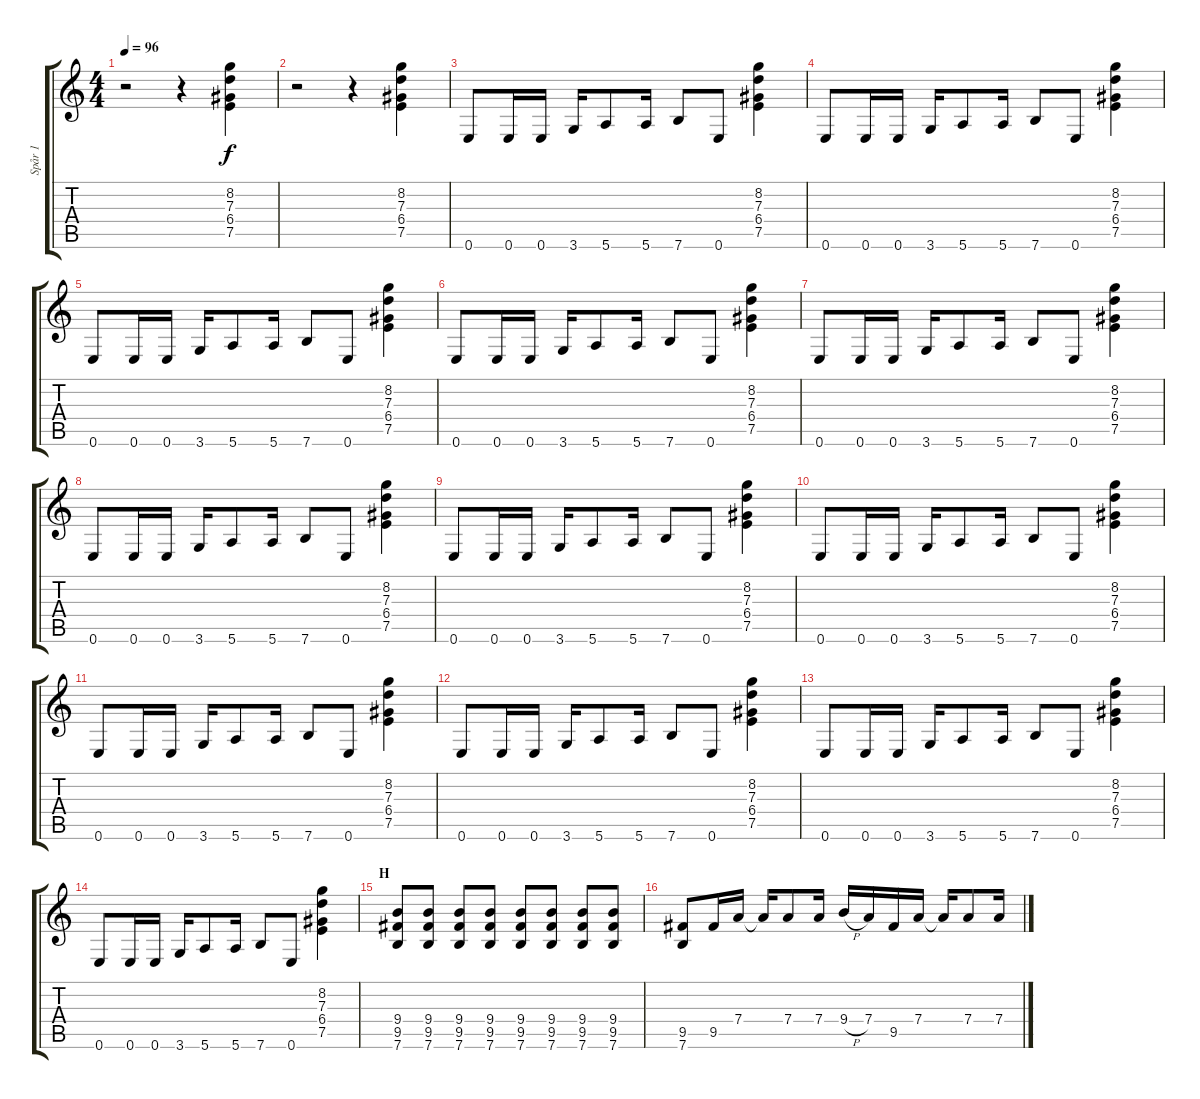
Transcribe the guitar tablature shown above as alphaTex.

\track ("Spår 1" "Spår 1") {instrument distortionguitar}
\staff {score tabs}
\tuning (E4 B3 G3 D3 A2 E2) {hide}
\ts (4 4)
\tempo 96
\clef g2
\ks c
r.2{dy f} r.4 (8.2 7.3 6.4 7.5).4 |
r.2 r.4 (8.2 7.3 6.4 7.5).4 |
0.6.8 0.6.16 0.6.16 3.6.16 5.6.8 5.6.16 7.6.8 0.6.8 (8.2 7.3 6.4 7.5).4 |
0.6.8 0.6.16 0.6.16 3.6.16 5.6.8 5.6.16 7.6.8 0.6.8 (8.2 7.3 6.4 7.5).4 |
0.6.8 0.6.16 0.6.16 3.6.16 5.6.8 5.6.16 7.6.8 0.6.8 (8.2 7.3 6.4 7.5).4 |
0.6.8 0.6.16 0.6.16 3.6.16 5.6.8 5.6.16 7.6.8 0.6.8 (8.2 7.3 6.4 7.5).4 |
0.6.8 0.6.16 0.6.16 3.6.16 5.6.8 5.6.16 7.6.8 0.6.8 (8.2 7.3 6.4 7.5).4 |
0.6.8 0.6.16 0.6.16 3.6.16 5.6.8 5.6.16 7.6.8 0.6.8 (8.2 7.3 6.4 7.5).4 |
0.6.8 0.6.16 0.6.16 3.6.16 5.6.8 5.6.16 7.6.8 0.6.8 (8.2 7.3 6.4 7.5).4 |
0.6.8 0.6.16 0.6.16 3.6.16 5.6.8 5.6.16 7.6.8 0.6.8 (8.2 7.3 6.4 7.5).4 |
0.6.8 0.6.16 0.6.16 3.6.16 5.6.8 5.6.16 7.6.8 0.6.8 (8.2 7.3 6.4 7.5).4 |
0.6.8 0.6.16 0.6.16 3.6.16 5.6.8 5.6.16 7.6.8 0.6.8 (8.2 7.3 6.4 7.5).4 |
0.6.8 0.6.16 0.6.16 3.6.16 5.6.8 5.6.16 7.6.8 0.6.8 (8.2 7.3 6.4 7.5).4 |
0.6.8 0.6.16 0.6.16 3.6.16 5.6.8 5.6.16 7.6.8 0.6.8 (8.2 7.3 6.4 7.5).4 |
\section ("" "H")
(9.4 9.5 7.6).8 (9.4 9.5 7.6).8 (9.4 9.5 7.6).8 (9.4 9.5 7.6).8 (9.4 9.5 7.6).8 (9.4 9.5 7.6).8 (9.4 9.5 7.6).8 (9.4 9.5 7.6).8 |
(9.5 7.6).8 9.5.16 7.4.16 7.4{t}.16 7.4.8 7.4.16 9.4{h}.16 7.4.16 9.5.16 7.4.16 7.4{t}.16 7.4.8 7.4.16
